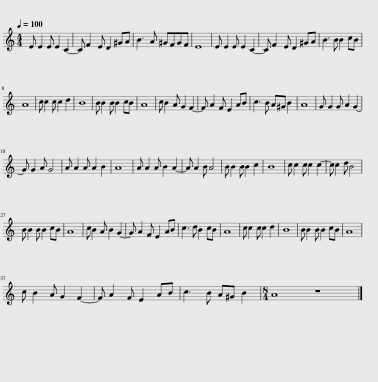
X:1
L:1/8
Q:1/4=100
M:4/4
I:linebreak $
K:C
V:1 treble
V:1
 E E2 E E2 C2- | C F2 E D2 ^GA | B3 A ^GFGF | E8 | E E2 E E2 C2- | %5
 C F2 E D2 ^GA | B3 B B2 cB |$ A8 | c c2 c c2 d2 | B8 | %10
 B B2 B B2 cB | A8 | c B2 A G2 F2- | F A2 F E2 AB | c3 B A^G B2 | %15
 A8 | G G2 G A2 G2- |$ G G2 A G4 | A A2 A A2 B2 | A8 | %20
 A A2 A B2 A2- | A A2 B A4 | B B2 B B2 c2 | B8 | c c2 c c2 c2- | %25
 c c2 d B4 |$ B B2 B B2 cB | A8 | c B2 A B2 G2- | G A2 F E2 AB | %30
 c3 d B2 cB | A8 | c c2 c c2 d2 | B8 | B B2 B B2 cB | %35
 A8 |$ c B2 A G2 F2- | F A2 F E2 AB | c3 B A^G B2 |[M:8/4] A8 z8 |] %40
